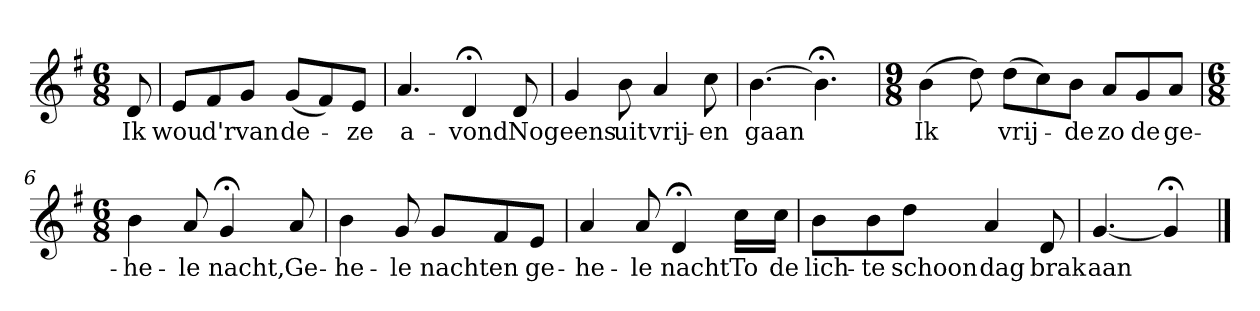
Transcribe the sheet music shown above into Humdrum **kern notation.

**kern	**text
*part1	*part1
*staff1	*staff1
*k[f#]	*
*G:	*
*M6/8	*
*MM120	*
=	=
8d	Ik
=1	=1
8eL	wou
8f#	d'r
8gJ	van
(8gL	de-
8f#)	.
8eJ	-ze
=2	=2
4.a	a-
4d;<	-vond
8d	Nog
=3	=3
4g	eens
8b	uit
4a	vrij-
8cc	-en
=4	=4
[4.b	gaan
4.b;<]	.
=5	=5
*M9/8	*
(4b	Ik
8dd)	.
(8ddL	vrij-
8cc)	.
8bJ	-de
8aL	zo
8g	de
8aJ	ge-
=6	=6
*M6/8	*
4b	-he-
8a	-le
4g;<	nacht,
8a	Ge-
=7	=7
4b	-he-
8g	-le
8gL	nacht
8f#	en
8eJ	ge-
=8	=8
4a	-he-
8a	-le
4d;<	nacht
16ccLL	To
16ccJJ	de
=9	=9
8bL	lich-
8b	-te
8ddJ	schoon
4a	dag
8d	brak
=10	=10
[4.g	aan
4g;<]	.
==	==
*-	*-
